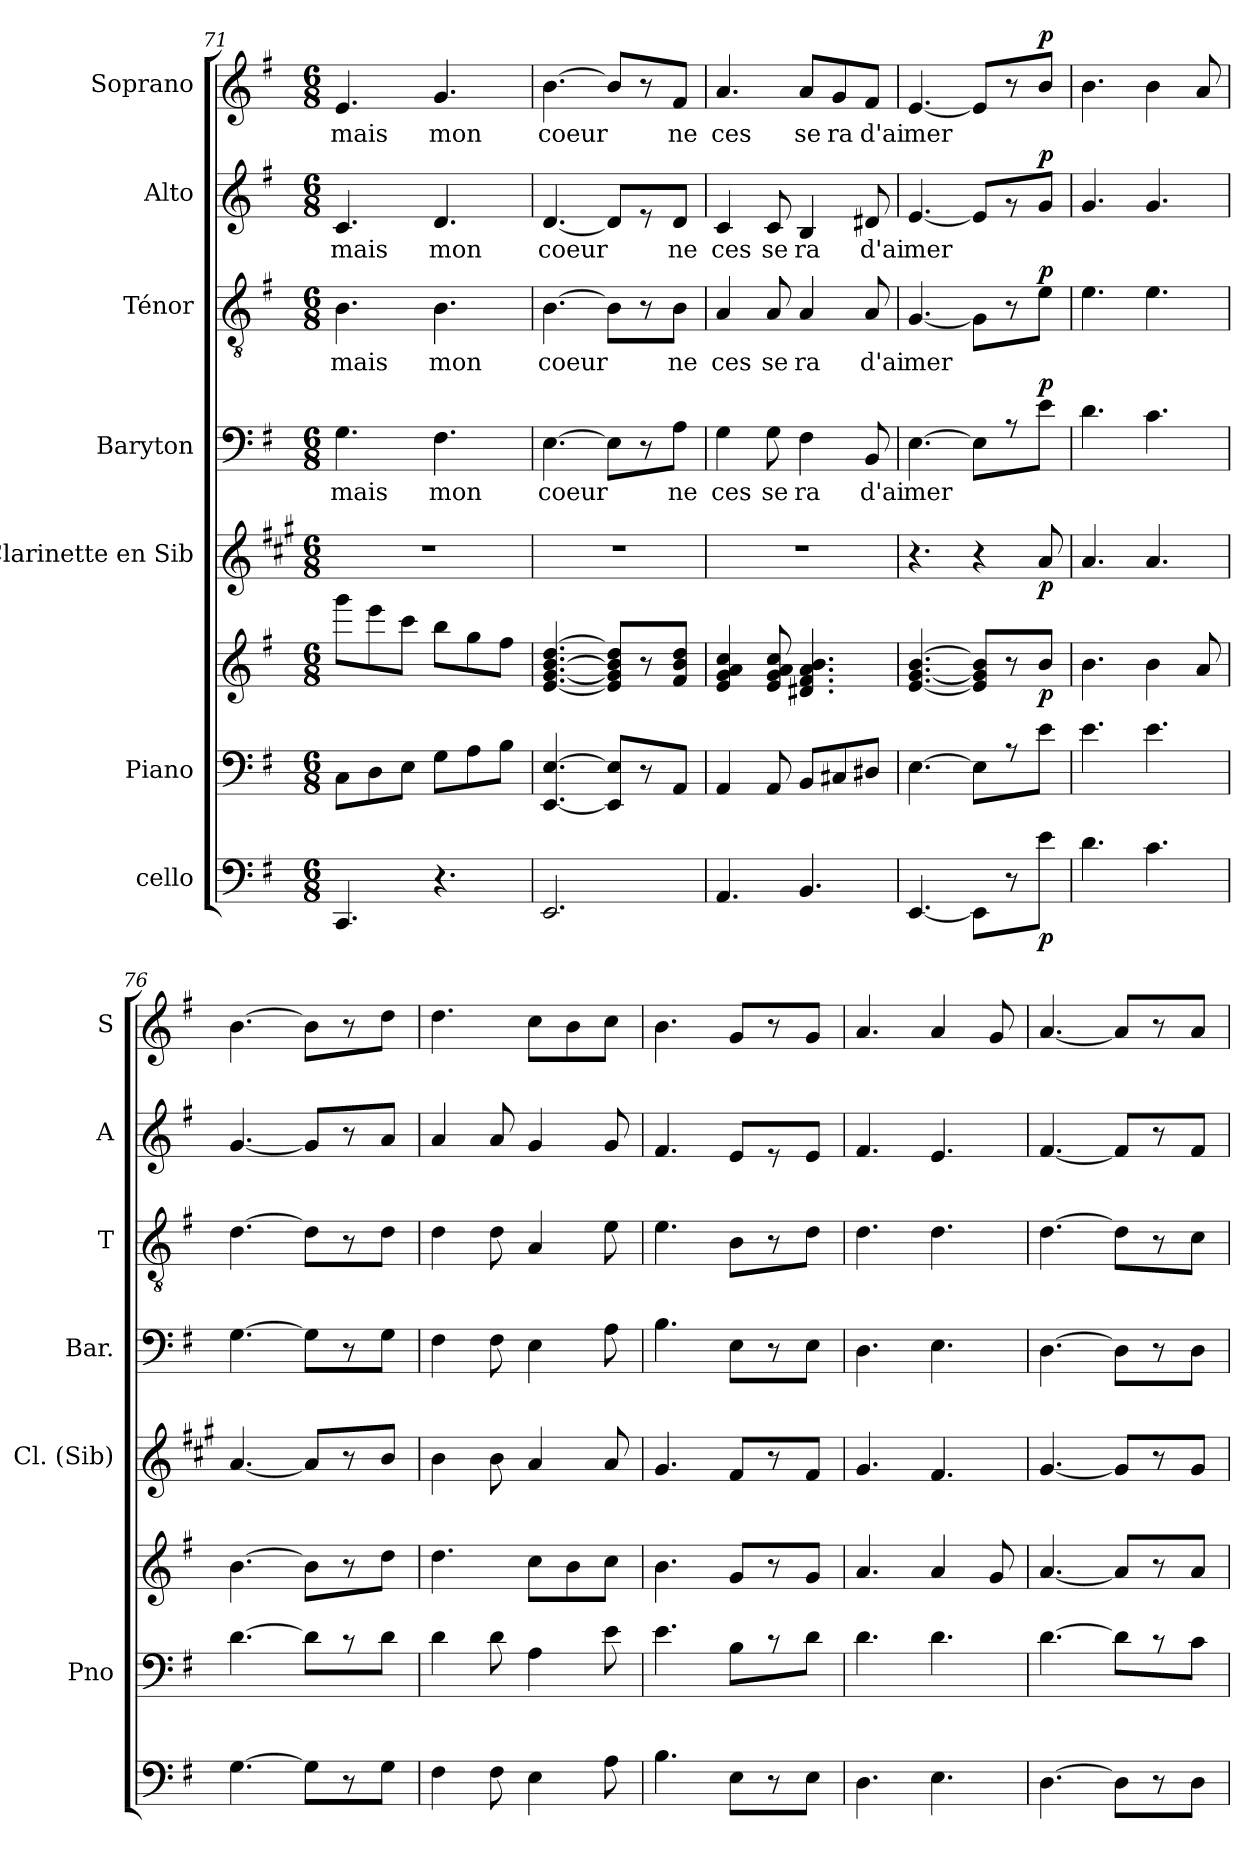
**kern	**dynam	**kern	**kern	**dynam	**kern	**dynam	**kern	**text	**dynam	**kern	**text	**dynam	**kern	**text	**dynam	**kern	**text	**dynam
*part7	*part7	*part6	*part6	*part6	*part5	*part5	*part4	*part4	*part4	*part3	*part3	*part3	*part2	*part2	*part2	*part1	*part1	*part1
*staff8	*staff8	*staff7	*staff6	*staff6/7	*staff5	*staff5	*staff4	*staff4	*staff4	*staff3	*staff3	*staff3	*staff2	*staff2	*staff2	*staff1	*staff1	*staff1
*I"cello	*	*I"Piano	*	*	*I"Clarinette en Sib	*	*I"Baryton	*	*	*I"Ténor	*	*	*I"Alto	*	*	*I"Soprano	*	*
*	*	*I'Pno	*	*	*I'Cl. (Sib)	*	*I'Bar.	*	*	*I'T	*	*	*I'A	*	*	*I'S	*	*
*clefF4	*	*clefF4	*clefG2	*	*clefG2	*	*clefF4	*	*	*clefGv2	*	*	*clefG2	*	*	*clefG2	*	*
*	*	*	*	*	*ITrd1c2	*	*	*	*	*	*	*	*	*	*	*	*	*
*k[f#]	*	*k[f#]	*k[f#]	*	*k[f#]	*	*k[f#]	*	*	*k[f#]	*	*	*k[f#]	*	*	*k[f#]	*	*
*G:	*	*G:	*G:	*	*G:	*	*G:	*	*	*G:	*	*	*G:	*	*	*G:	*	*
*M6/8	*	*M6/8	*M6/8	*	*M6/8	*	*M6/8	*	*	*M6/8	*	*	*M6/8	*	*	*M6/8	*	*
=71	=71	=71	=71	=71	=71	=71	=71	=71	=71	=71	=71	=71	=71	=71	=71	=71	=71	=71
!	!	!	!	!	!	!	!	!LO:LY:b	!	!	!LO:LY:b	!	!	!LO:LY:b	!	!	!LO:LY:b	!
4.CC/	.	8C\L	8ggg\L	.	2.r	.	4.G\	mais	.	4.B\	mais	.	4.c/	mais	.	4.e/	mais	.
.	.	8D\	8eee\	.	.	.	.	.	.	.	.	.	.	.	.	.	.	.
.	.	8E\J	8ccc\J	.	.	.	.	.	.	.	.	.	.	.	.	.	.	.
!	!	!	!	!	!	!	!	!LO:LY:b	!	!	!LO:LY:b	!	!	!LO:LY:b	!	!	!LO:LY:b	!
4.r	.	8G\L	8bb\L	.	.	.	4.F#\	mon	.	4.B\	mon	.	4.d/	mon	.	4.g/	mon	.
.	.	8A\	8gg\	.	.	.	.	.	.	.	.	.	.	.	.	.	.	.
.	.	8B\J	8ff#\J	.	.	.	.	.	.	.	.	.	.	.	.	.	.	.
=72	=72	=72	=72	=72	=72	=72	=72	=72	=72	=72	=72	=72	=72	=72	=72	=72	=72	=72
!	!	!	!	!	!	!	!	!LO:LY:b	!	!	!LO:LY:b	!	!	!LO:LY:b	!	!	!LO:LY:b	!
2.EE/	.	[4.EE/ [4.E/	[4.e/ [4.g/ [4.b/ [4.dd/	.	2.r	.	[4.E\	coeur	.	[4.B\	coeur	.	[4.d/	coeur	.	[4.b\	coeur	.
.	.	8EE/] 8E/]L	8e/] 8g/] 8b/] 8dd/]L	.	.	.	8E\L]	.	.	8B\L]	.	.	8d/L]	.	.	8b/L]	.	.
.	.	8r	8r	.	.	.	8r	.	.	8r	.	.	8r	.	.	8r	.	.
!	!	!	!	!	!	!	!	!LO:LY:b	!	!	!LO:LY:b	!	!	!LO:LY:b	!	!	!LO:LY:b	!
.	.	8AA/J	8f#/ 8b/ 8dd/J	.	.	.	8A\J	ne	.	8B\J	ne	.	8d/J	ne	.	8f#/J	ne	.
!!LO:PB:g=z
=73	=73	=73	=73	=73	=73	=73	=73	=73	=73	=73	=73	=73	=73	=73	=73	=73	=73	=73
!	!	!	!	!	!	!	!	!LO:LY:b	!	!	!LO:LY:b	!	!	!LO:LY:b	!	!	!LO:LY:b	!
4.AA/	.	4AA/	4e/ 4g/ 4a/ 4cc/	.	2.r	.	4G\	ces	.	4A/	ces	.	4c/	ces	.	4.a/	ces	.
!	!	!	!	!	!	!	!	!LO:LY:b	!	!	!LO:LY:b	!	!	!LO:LY:b	!	!	!	!
.	.	8AA/	8e/ 8g/ 8a/ 8cc/	.	.	.	8G\	se	.	8A/	se	.	8c/	se	.	.	.	.
!	!	!	!	!	!	!	!	!LO:LY:b	!	!	!LO:LY:b	!	!	!LO:LY:b	!	!	!LO:LY:b	!
4.BB/	.	8BB/L	4.d#X/ 4.f#/ 4.a/ 4.b/	.	.	.	4F#\	ra	.	4A/	ra	.	4B/	ra	.	8a/L	se	.
!	!	!	!	!	!	!	!	!	!	!	!	!	!	!	!	!	!LO:LY:b	!
.	.	8C#X/	.	.	.	.	.	.	.	.	.	.	.	.	.	8g/	ra	.
!	!	!	!	!	!	!	!	!LO:LY:b	!	!	!LO:LY:b	!	!	!LO:LY:b	!	!	!LO:LY:b	!
.	.	8D#X/J	.	.	.	.	8BB/	d'ai	.	8A/	d'ai	.	8d#X/	d'ai	.	8f#/J	d'ai	.
=74	=74	=74	=74	=74	=74	=74	=74	=74	=74	=74	=74	=74	=74	=74	=74	=74	=74	=74
!	!	!	!	!	!	!	!	!LO:LY:b	!	!	!LO:LY:b	!	!	!LO:LY:b	!	!	!LO:LY:b	!
[4.EE/	.	[4.E\	[4.e/ [4.g/ [4.b/	.	4.r	.	[4.E\	mer	.	[4.G/	mer	.	[4.e/	mer	.	[4.e/	mer	.
8EE\L]	.	8E\L]	8e/] 8g/] 8b/]L	.	4r	.	8E\L]	.	.	8G\L]	.	.	8e/L]	.	.	8e/L]	.	.
8r	.	8r	8r	.	.	.	8r	.	.	8r	.	.	8r	.	.	8r	.	.
!	!LO:DY:b	!	!	!LO:DY:b	!	!LO:DY:b	!	!	!LO:DY:b	!	!	!LO:DY:b	!	!	!LO:DY:b	!	!	!LO:DY:b
8e\J	p	8e\J	8b/J	p	8g/	p	8e\J	.	p	8e\J	.	p	8g/J	.	p	8b/J	.	p
=75	=75	=75	=75	=75	=75	=75	=75	=75	=75	=75	=75	=75	=75	=75	=75	=75	=75	=75
4.d\	.	4.e\	4.b\	.	4.g/	.	4.d\	.	.	4.e\	.	.	4.g/	.	.	4.b\	.	.
4.c\	.	4.e\	4b\	.	4.g/	.	4.c\	.	.	4.e\	.	.	4.g/	.	.	4b\	.	.
.	.	.	8a/	.	.	.	.	.	.	.	.	.	.	.	.	8a/	.	.
=76	=76	=76	=76	=76	=76	=76	=76	=76	=76	=76	=76	=76	=76	=76	=76	=76	=76	=76
[4.G\	.	[4.d\	[4.b\	.	[4.g/	.	[4.G\	.	.	[4.d\	.	.	[4.g/	.	.	[4.b\	.	.
8G\L]	.	8d\L]	8b\L]	.	8g/L]	.	8G\L]	.	.	8d\L]	.	.	8g/L]	.	.	8b\L]	.	.
8r	.	8r	8r	.	8r	.	8r	.	.	8r	.	.	8r	.	.	8r	.	.
8G\J	.	8d\J	8dd\J	.	8a/J	.	8G\J	.	.	8d\J	.	.	8a/J	.	.	8dd\J	.	.
=77	=77	=77	=77	=77	=77	=77	=77	=77	=77	=77	=77	=77	=77	=77	=77	=77	=77	=77
4F#\	.	4d\	4.dd\	.	4a\	.	4F#\	.	.	4d\	.	.	4a/	.	.	4.dd\	.	.
8F#\	.	8d\	.	.	8a\	.	8F#\	.	.	8d\	.	.	8a/	.	.	.	.	.
4E\	.	4A\	8cc\L	.	4g/	.	4E\	.	.	4A/	.	.	4g/	.	.	8cc\L	.	.
.	.	.	8b\	.	.	.	.	.	.	.	.	.	.	.	.	8b\	.	.
8A\	.	8e\	8cc\J	.	8g/	.	8A\	.	.	8e\	.	.	8g/	.	.	8cc\J	.	.
=78	=78	=78	=78	=78	=78	=78	=78	=78	=78	=78	=78	=78	=78	=78	=78	=78	=78	=78
4.B\	.	4.e\	4.b\	.	4.f#/	.	4.B\	.	.	4.e\	.	.	4.f#/	.	.	4.b\	.	.
8E\L	.	8B\L	8g/L	.	8e/L	.	8E\L	.	.	8B\L	.	.	8e/L	.	.	8g/L	.	.
8r	.	8r	8r	.	8r	.	8r	.	.	8r	.	.	8r	.	.	8r	.	.
8E\J	.	8d\J	8g/J	.	8e/J	.	8E\J	.	.	8d\J	.	.	8e/J	.	.	8g/J	.	.
=79	=79	=79	=79	=79	=79	=79	=79	=79	=79	=79	=79	=79	=79	=79	=79	=79	=79	=79
4.D\	.	4.d\	4.a/	.	4.f#/	.	4.D\	.	.	4.d\	.	.	4.f#/	.	.	4.a/	.	.
4.E\	.	4.d\	4a/	.	4.e/	.	4.E\	.	.	4.d\	.	.	4.e/	.	.	4a/	.	.
.	.	.	8g/	.	.	.	.	.	.	.	.	.	.	.	.	8g/	.	.
!!LO:PB:g=z
=80	=80	=80	=80	=80	=80	=80	=80	=80	=80	=80	=80	=80	=80	=80	=80	=80	=80	=80
[4.D\	.	[4.d\	[4.a/	.	[4.f#/	.	[4.D\	.	.	[4.d\	.	.	[4.f#/	.	.	[4.a/	.	.
8D\L]	.	8d\L]	8a/L]	.	8f#/L]	.	8D\L]	.	.	8d\L]	.	.	8f#/L]	.	.	8a/L]	.	.
8r	.	8r	8r	.	8r	.	8r	.	.	8r	.	.	8r	.	.	8r	.	.
8D\J	.	8c\J	8a/J	.	8f#/J	.	8D\J	.	.	8c\J	.	.	8f#/J	.	.	8a/J	.	.
=	=	=	=	=	=	=	=	=	=	=	=	=	=	=	=	=	=	=
*-	*-	*-	*-	*-	*-	*-	*-	*-	*-	*-	*-	*-	*-	*-	*-	*-	*-	*-
